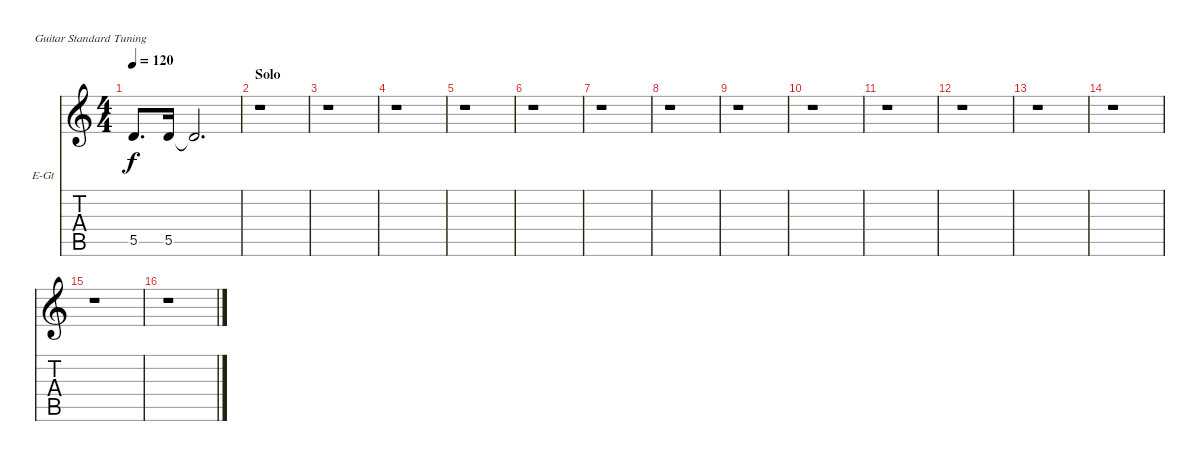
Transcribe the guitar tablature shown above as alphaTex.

\defaultSystemsLayout 4
\bracketExtendMode nobrackets
\firstSystemTrackNameOrientation horizontal
\otherSystemsTrackNameOrientation horizontal
\track ("Stone Gossard (Drive)" "E-Gt") {instrument overdrivenguitar}
\staff {score tabs}
\tuning (E4 B3 G3 D3 A2 E2)
\ts (4 4)
\tempo 120
\clef g2
\ks c
5.5.8{d dy f} 5.5.16 5.5{t}.2{d} |
\section ("" "Solo")
r.1 |
r.1 |
r.1 |
r.1 |
r.1 |
r.1 |
r.1 |
r.1 |
r.1 |
r.1 |
r.1 |
r.1 |
r.1 |
r.1 |
r.1
